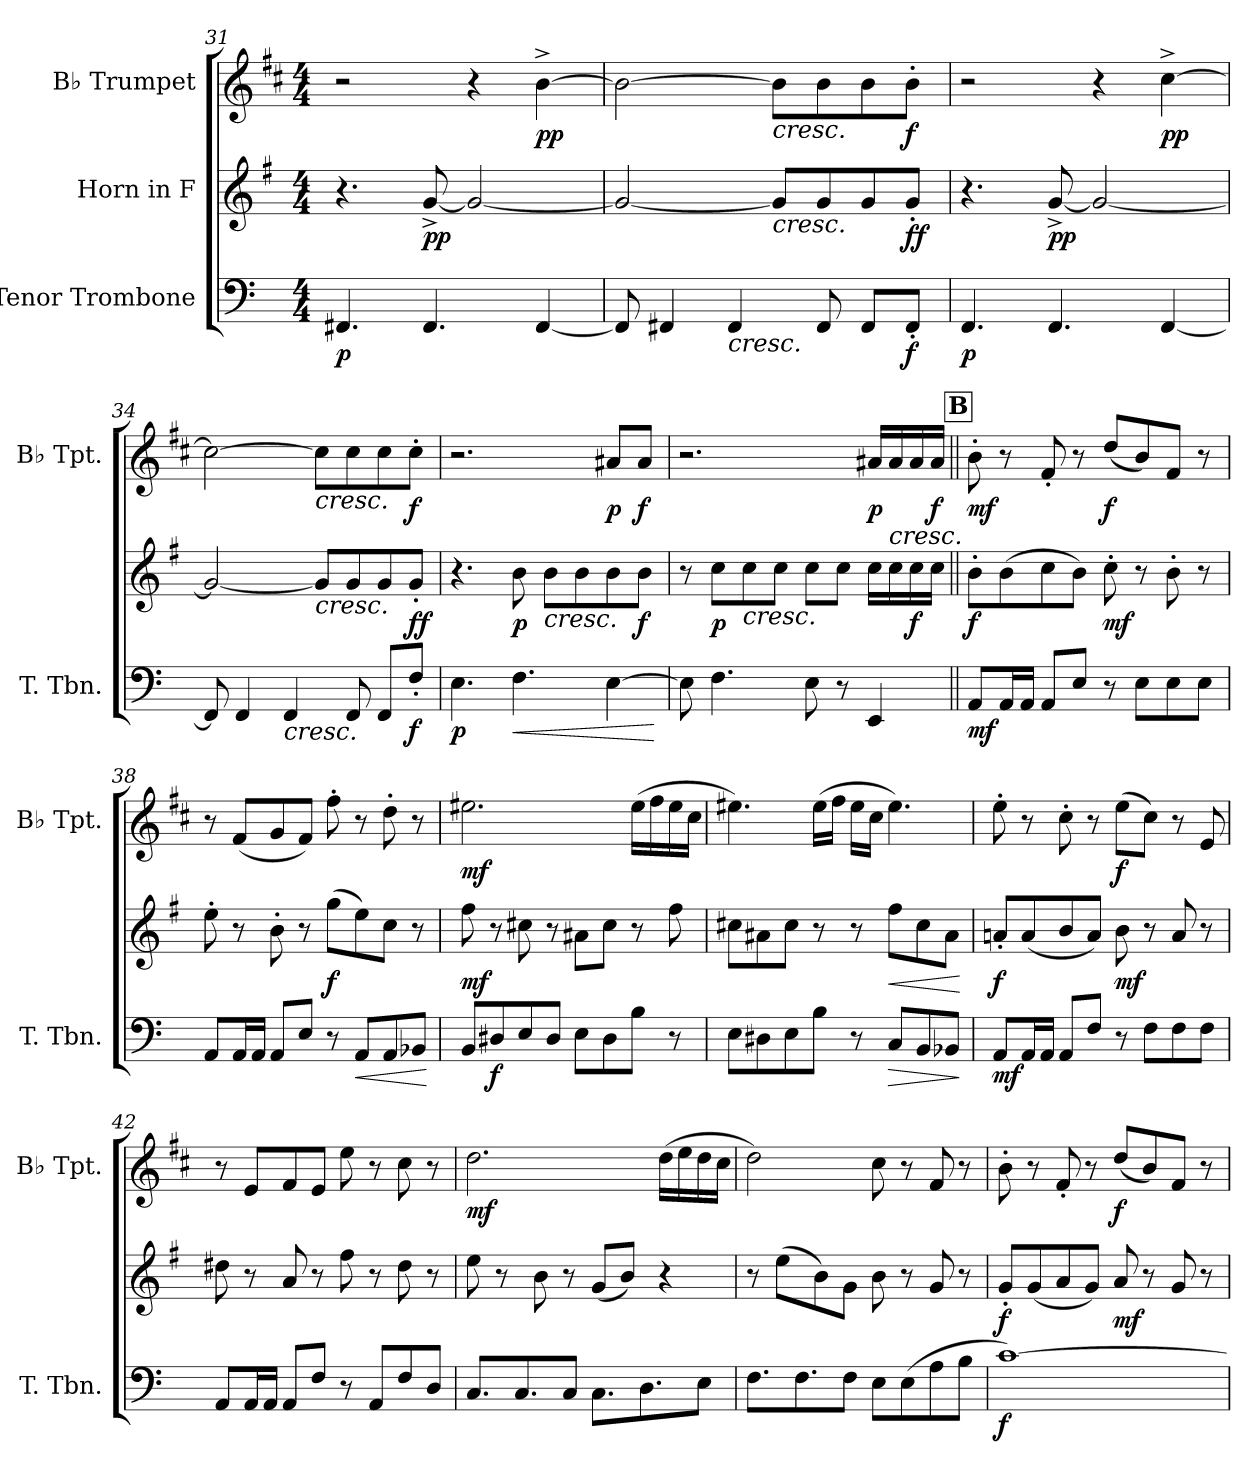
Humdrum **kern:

**kern	**dynam	**kern	**dynam	**kern	**dynam
*part3	*part3	*part2	*part2	*part1	*part1
*staff3	*staff3	*staff2	*staff2	*staff1	*staff1
*I"Tenor Trombone	*	*I"Horn in F	*	*I"B♭ Trumpet	*
*I'T. Tbn.	*	*	*	*I'B♭ Tpt.	*
!!LO:LB:g=z
*clefF4	*	*clefG2	*	*clefG2	*
*	*	*ITrd4c7	*	*ITrd1c2	*
*k[]	*	*k[]	*	*k[]	*
*M4/4	*	*M4/4	*	*M4/4	*
=31	=31	=31	=31	=31	=31
!	!LO:DY:b	!	!	!	!
4.FF#X/	p	4.r	.	2r	.
!	!	!	!LO:DY:b	!	!
!	!	!	!LO:DY:n=1:b	!	!
4.FF#/	.	[8c^/	p p	.	.
.	.	2c/_	.	4r	.
!	!	!	!	!	!LO:DY:b
!	!	!	!	!	!LO:DY:n=1:b
[4FF#/	.	.	.	[4a^\	p p
=32	=32	=32	=32	=32	=32
8FF#/]	.	2c/_	.	2a\_	.
4FF#X/	.	.	.	.	.
!	!LO:HP:b	!	!	!	!
4FF#/	<	.	.	.	.
!	!	!	!LO:HP:b	!	!LO:HP:b
.	.	8c/L]	<	8a\L]	<
8FF#/	.	8c/	.	8a\	.
8FF#/L	.	8c/	.	8a\	.
!	!LO:DY:b	!	!LO:DY:b	!	!
!	!	!	!LO:DY:n=1:b	!	!LO:DY:b
8FF#'/J	f	8c'/J	f f	8a'\J	f
.	[	.	[	.	[
=33	=33	=33	=33	=33	=33
!	!LO:DY:b	!	!	!	!
4.FF/	p	4.r	.	2r	.
!	!	!	!LO:DY:b	!	!
!	!	!	!LO:DY:n=1:b	!	!
4.FF/	.	[8c^/	p p	.	.
.	.	2c/_	.	4r	.
!	!	!	!	!	!LO:DY:b
!	!	!	!	!	!LO:DY:n=1:b
[4FF/	.	.	.	[4b^\	p p
!!LO:LB:g=z
=34	=34	=34	=34	=34	=34
8FF/]	.	2c/_	.	2b\_	.
4FF/	.	.	.	.	.
!	!LO:HP:b	!	!	!	!
4FF/	<	.	.	.	.
!	!	!	!LO:HP:b	!	!LO:HP:b
.	.	8c/L]	<	8b\L]	<
8FF/	.	8c/	.	8b\	.
8FF/L	.	8c/	.	8b\	.
!	!LO:DY:b	!	!LO:DY:b	!	!
!	!	!	!LO:DY:n=1:b	!	!LO:DY:b
8F'/J	f	8c'/J	f f	8b'\J	f
.	[	.	[	.	[
=35	=35	=35	=35	=35	=35
!	!LO:DY:b	!	!	!	!
4.E\	p	4.r	.	2.r	.
!	!LO:HP:b	!	!LO:DY:b	!	!
4.F\	<	8e\	p	.	.
!	!	!	!LO:HP:b	!	!
.	.	8e\L	<	.	.
.	.	8e\	.	.	.
!	!	!	!	!	!LO:DY:b
[4E\	.	8e\	.	8g#X/L	p
!	!	!	!LO:DY:b	!	!LO:DY:b
.	.	8e\J	f	8g#/J	f
.	[	.	[	.	.
=36	=36	=36	=36	=36	=36
8E\]	.	8r	.	2.r	.
!	!	!	!LO:DY:b	!	!
4.F\	.	8f\L	p	.	.
!	!	!	!LO:HP:b	!	!
.	.	8f\	<	.	.
.	.	8f\J	.	.	.
8E\	.	8f\L	.	.	.
8r	.	8f\J	.	.	.
!	!	!	!	!	!LO:DY:b
4EE/	.	16f\LL	.	16g#X/LL	p
!	!	!	!	!	!LO:HP:b
.	.	16f\	.	16g#/	<
!	!	!	!LO:DY:b	!	!
.	.	16f\	f	16g#/	.
!	!	!	!	!	!LO:DY:b
.	.	16f\JJ	.	16g#/JJ	f
.	.	.	[	.	[
!!LO:LB:g=z
!!LO:REH:place=s1:a:B:fs=14:t=B
=37||	=37||	=37||	=37||	=37||	=37||
!	!LO:DY:b	!	!LO:DY:b	!	!LO:DY:b
8AA/L	mf	8e'\L	f	8a'\	mf
16AA/L	.	(8e\	.	8r	.
16AA/JJ	.	.	.	.	.
8AA/L	.	8f\	.	8e'/	.
8E/J	.	8e\J)	.	8r	.
!	!	!	!LO:DY:b	!	!LO:DY:b
8r	.	8f'\	mf	(8cc/L	f
8E\L	.	8r	.	8a/)	.
8E\	.	8e'\	.	8e/J	.
8E\J	.	8r	.	8r	.
=38	=38	=38	=38	=38	=38
8AA/L	.	8a'\	.	8r	.
16AA/L	.	8r	.	(8e/L	.
16AA/JJ	.	.	.	.	.
8AA/L	.	8e'\	.	8f/	.
8E/J	.	8r	.	8e/J)	.
!	!	!	!LO:DY:b	!	!
8r	.	(8cc\L	f	8ee'\	.
!	!LO:HP:b	!	!	!	!
8AA/L	<	8a\)	.	8r	.
8AA/	.	8f\J	.	8cc'\	.
8BB-X/J	.	8r	.	8r	.
.	[	.	.	.	.
=39	=39	=39	=39	=39	=39
!	!	!	!LO:DY:b	!	!LO:DY:b
8BB/L	.	8b\	mf	2.dd#X\	mf
!	!LO:DY:b	!	!	!	!
8D#X/	f	8r	.	.	.
8E/	.	8f#X\	.	.	.
8D#/J	.	8r	.	.	.
8E\L	.	8d#X\L	.	.	.
8D#\	.	8f#\J	.	.	.
8B\J	.	8r	.	(16dd#\LL	.
.	.	.	.	16ee\	.
8r	.	8b\	.	16dd#\	.
.	.	.	.	16b\JJ	.
=40	=40	=40	=40	=40	=40
8E\L	.	8f#X\L	.	4.dd#X\)	.
8D#X\	.	8d#X\	.	.	.
8E\	.	8f#\J	.	.	.
8B\J	.	8r	.	(16dd#\LL	.
.	.	.	.	16ee\JJ	.
8r	.	8r	.	16dd#\LL	.
.	.	.	.	16b\JJ	.
!	!LO:HP:b	!	!LO:HP:b	!	!
8C/L	>	8b\L	<	4.dd#\)	.
8BB/	.	8f#\	.	.	.
8BB-X/J	.	8d#\J	.	.	.
.	]	.	[	.	.
!!LO:PB:g=z
=41	=41	=41	=41	=41	=41
!	!LO:DY:b	!	!LO:DY:b	!	!
8AA/L	mf	8dn'/L	f	8dd'\	.
16AA/L	.	(8d/	.	8r	.
16AA/JJ	.	.	.	.	.
8AA/L	.	8e/	.	8b'\	.
8F/J	.	8d/J)	.	8r	.
!	!	!	!LO:DY:b	!	!LO:DY:b
8r	.	8e\	mf	(8dd\L	f
8F\L	.	8r	.	8b\J)	.
8F\	.	8d/	.	8r	.
8F\J	.	8r	.	8d/	.
=42	=42	=42	=42	=42	=42
8AA/L	.	8g#X\	.	8r	.
16AA/L	.	8r	.	8d/L	.
16AA/JJ	.	.	.	.	.
8AA/L	.	8d/	.	8e/	.
8F/J	.	8r	.	8d/J	.
8r	.	8b\	.	8dd\	.
8AA/L	.	8r	.	8r	.
8F/	.	8g#\	.	8b\	.
8D/J	.	8r	.	8r	.
=43	=43	=43	=43	=43	=43
!	!	!	!	!	!LO:DY:b
8.C/L	.	8a\	.	2.cc\	mf
.	.	8r	.	.	.
8.C/	.	.	.	.	.
.	.	8e\	.	.	.
8C/J	.	8r	.	.	.
8.C\L	.	(8c/L	.	.	.
.	.	8e/J)	.	.	.
8.D\	.	.	.	.	.
.	.	4r	.	(16cc\LL	.
.	.	.	.	16dd\	.
8E\J	.	.	.	16cc\	.
.	.	.	.	16b\JJ	.
=44	=44	=44	=44	=44	=44
8.F\L	.	8r	.	2cc\)	.
.	.	(8a\L	.	.	.
8.F\	.	.	.	.	.
.	.	8e\)	.	.	.
8F\J	.	8c\J	.	.	.
8E\L	.	8e\	.	8b\	.
(8E\	.	8r	.	8r	.
8A\	.	8c/	.	8e/	.
8B\J	.	8r	.	8r	.
!!LO:LB:g=z
=45	=45	=45	=45	=45	=45
!	!LO:DY:b	!	!LO:DY:b	!	!
[1c)	f	8c'/L	f	8a'\	.
.	.	(8c/	.	8r	.
.	.	8d/	.	8e'/	.
.	.	8c/J)	.	8r	.
!	!	!	!LO:DY:b	!	!LO:DY:b
.	.	8d/	mf	(8cc/L	f
.	.	8r	.	8a/)	.
.	.	8c/	.	8e/J	.
.	.	8r	.	8r	.
=	=	=	=	=	=
*-	*-	*-	*-	*-	*-
